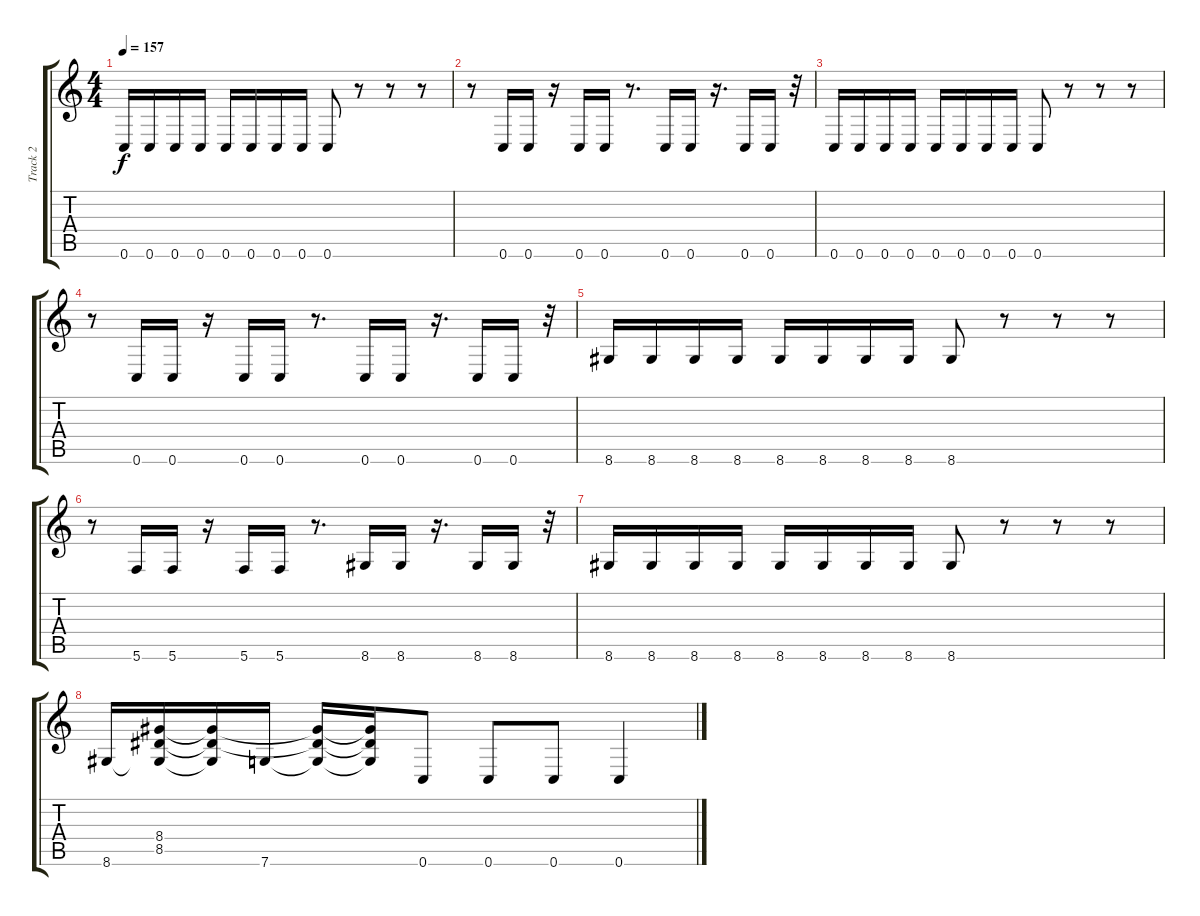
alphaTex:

\track ("Track 2" "Track 2") {instrument electricbasspick}
\staff {score tabs}
\tuning (D4 A3 F3 C3 G2 C2) {hide}
\ts (4 4)
\tempo 157
\clef g2
\ks c
0.6.16{dy f} 0.6.16 0.6.16 0.6.16 0.6.16 0.6.16 0.6.16 0.6.16 0.6.8 r.8 r.8 r.8 |
r.8 0.6.16 0.6.16 r.16 0.6.16 0.6.16 r.8{d} 0.6.16 0.6.16 r.16{d} 0.6.16 0.6.16 r.32 |
0.6.16 0.6.16 0.6.16 0.6.16 0.6.16 0.6.16 0.6.16 0.6.16 0.6.8 r.8 r.8 r.8 |
r.8 0.6.16 0.6.16 r.16 0.6.16 0.6.16 r.8{d} 0.6.16 0.6.16 r.16{d} 0.6.16 0.6.16 r.32 |
8.6.16 8.6.16 8.6.16 8.6.16 8.6.16 8.6.16 8.6.16 8.6.16 8.6.8 r.8 r.8 r.8 |
r.8 5.6.16 5.6.16 r.16 5.6.16 5.6.16 r.8{d} 8.6.16 8.6.16 r.16{d} 8.6.16 8.6.16 r.32 |
8.6.16 8.6.16 8.6.16 8.6.16 8.6.16 8.6.16 8.6.16 8.6.16 8.6.8 r.8 r.8 r.8 |
8.6.16 (8.4 8.5 8.6{t}).16 (8.4{t} 8.5{t} 8.6{t}).16 7.6.16 (8.4{t} 8.5{t} 7.6{t}).16 (8.4{t} 8.5{t} 7.6{t}).16 0.6.8 0.6.8 0.6.8 0.6.4
